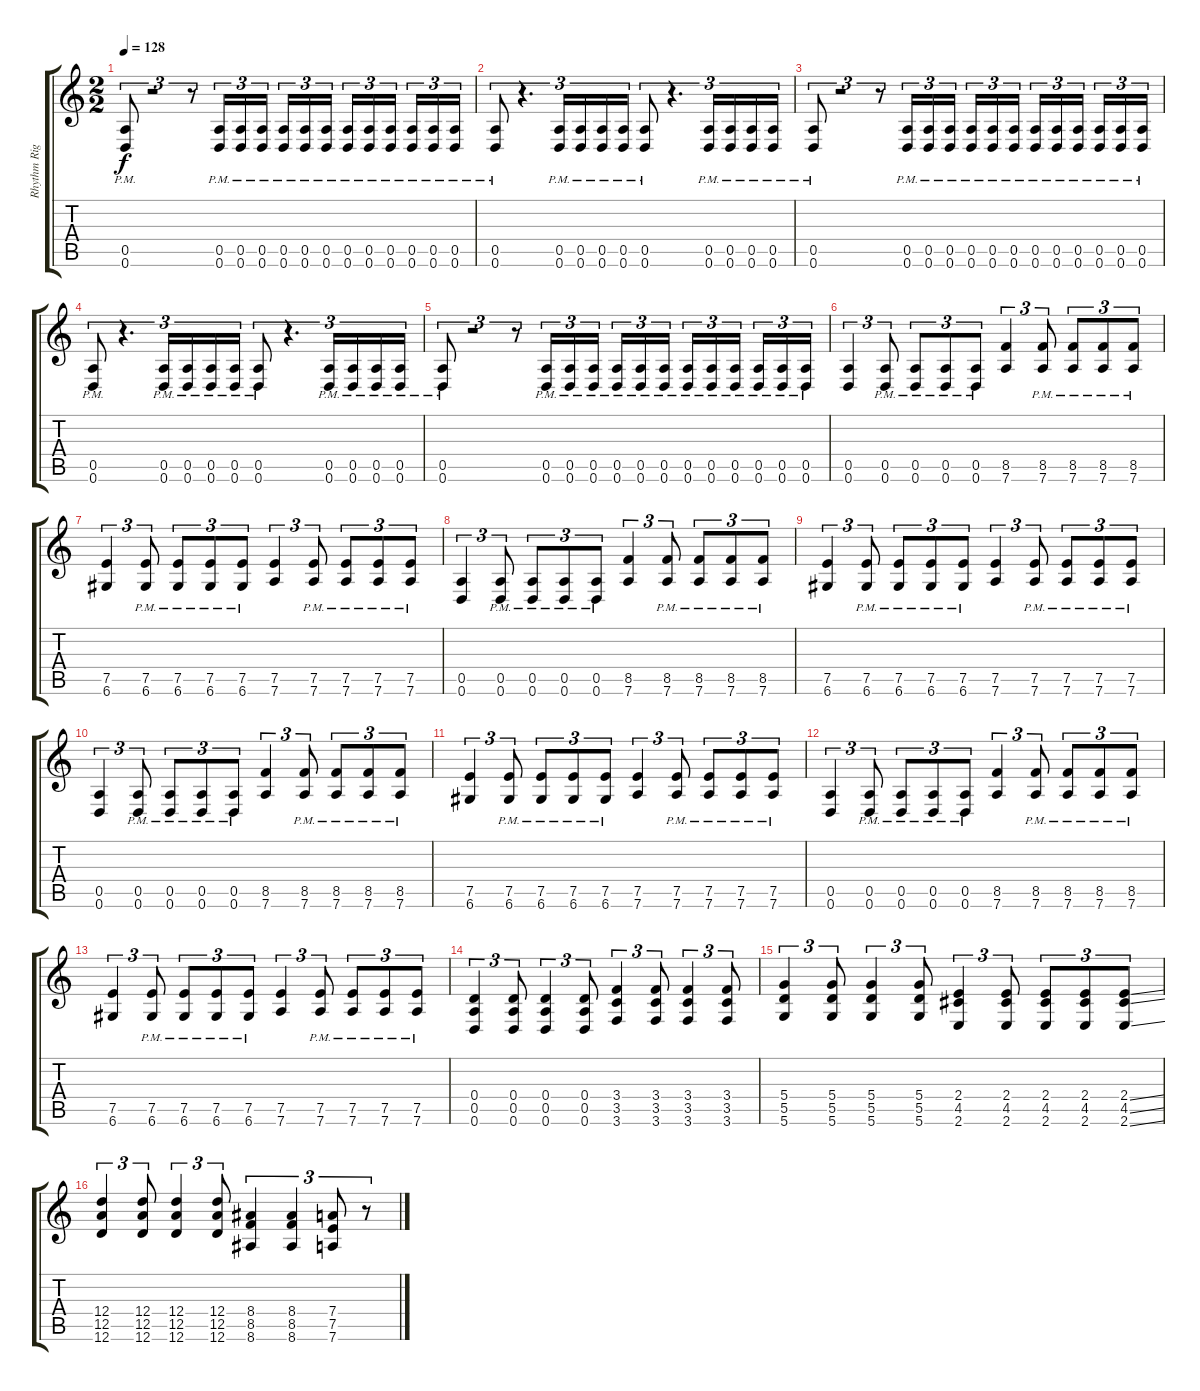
\track ("Rhythm Right" "Rhythm Rig") {instrument overdrivenguitar}
\staff {score tabs}
\tuning (E4 B3 G3 D3 A2 D2) {hide}
\ts (2 2)
\tempo 128
\clef g2
\ks c
(0.5{pm} 0.6).8{tu (3 2) dy f} r.2{tu (3 2)} r.8{tu (3 2)} (0.5{pm} 0.6).16{tu (3 2)} (0.5{pm} 0.6).16{tu (3 2)} (0.5{pm} 0.6).16{tu (3 2)} (0.5{pm} 0.6).16{tu (3 2)} (0.5{pm} 0.6).16{tu (3 2)} (0.5{pm} 0.6).16{tu (3 2)} (0.5{pm} 0.6).16{tu (3 2)} (0.5{pm} 0.6).16{tu (3 2)} (0.5{pm} 0.6).16{tu (3 2)} (0.5{pm} 0.6).16{tu (3 2)} (0.5{pm} 0.6).16{tu (3 2)} (0.5{pm} 0.6).16{tu (3 2)} |
(0.5{pm} 0.6).8{tu (3 2)} r.4{d tu (3 2)} (0.5{pm} 0.6).16{tu (3 2)} (0.5{pm} 0.6).16{tu (3 2)} (0.5{pm} 0.6).16{tu (3 2)} (0.5{pm} 0.6).16{tu (3 2)} (0.5{pm} 0.6).8{tu (3 2)} r.4{d tu (3 2)} (0.5{pm} 0.6).16{tu (3 2)} (0.5{pm} 0.6).16{tu (3 2)} (0.5{pm} 0.6).16{tu (3 2)} (0.5{pm} 0.6).16{tu (3 2)} |
(0.5{pm} 0.6).8{tu (3 2)} r.2{tu (3 2)} r.8{tu (3 2)} (0.5{pm} 0.6).16{tu (3 2)} (0.5{pm} 0.6).16{tu (3 2)} (0.5{pm} 0.6).16{tu (3 2)} (0.5{pm} 0.6).16{tu (3 2)} (0.5{pm} 0.6).16{tu (3 2)} (0.5{pm} 0.6).16{tu (3 2)} (0.5{pm} 0.6).16{tu (3 2)} (0.5{pm} 0.6).16{tu (3 2)} (0.5{pm} 0.6).16{tu (3 2)} (0.5{pm} 0.6).16{tu (3 2)} (0.5{pm} 0.6).16{tu (3 2)} (0.5{pm} 0.6).16{tu (3 2)} |
(0.5{pm} 0.6).8{tu (3 2)} r.4{d tu (3 2)} (0.5{pm} 0.6).16{tu (3 2)} (0.5{pm} 0.6).16{tu (3 2)} (0.5{pm} 0.6).16{tu (3 2)} (0.5{pm} 0.6).16{tu (3 2)} (0.5{pm} 0.6).8{tu (3 2)} r.4{d tu (3 2)} (0.5{pm} 0.6).16{tu (3 2)} (0.5{pm} 0.6).16{tu (3 2)} (0.5{pm} 0.6).16{tu (3 2)} (0.5{pm} 0.6).16{tu (3 2)} |
(0.5{pm} 0.6).8{tu (3 2)} r.2{tu (3 2)} r.8{tu (3 2)} (0.5{pm} 0.6).16{tu (3 2)} (0.5{pm} 0.6).16{tu (3 2)} (0.5{pm} 0.6).16{tu (3 2)} (0.5{pm} 0.6).16{tu (3 2)} (0.5{pm} 0.6).16{tu (3 2)} (0.5{pm} 0.6).16{tu (3 2)} (0.5{pm} 0.6).16{tu (3 2)} (0.5{pm} 0.6).16{tu (3 2)} (0.5{pm} 0.6).16{tu (3 2)} (0.5{pm} 0.6).16{tu (3 2)} (0.5{pm} 0.6).16{tu (3 2)} (0.5{pm} 0.6).16{tu (3 2)} |
(0.5 0.6).4{tu (3 2)} (0.5{pm} 0.6{pm}).8{tu (3 2)} (0.5{pm} 0.6{pm}).8{tu (3 2)} (0.5{pm} 0.6{pm}).8{tu (3 2)} (0.5{pm} 0.6{pm}).8{tu (3 2)} (8.5 7.6).4{tu (3 2)} (8.5{pm} 7.6{pm}).8{tu (3 2)} (8.5{pm} 7.6{pm}).8{tu (3 2)} (8.5{pm} 7.6{pm}).8{tu (3 2)} (8.5{pm} 7.6{pm}).8{tu (3 2)} |
(7.5 6.6).4{tu (3 2)} (7.5{pm} 6.6{pm}).8{tu (3 2)} (7.5{pm} 6.6{pm}).8{tu (3 2)} (7.5{pm} 6.6{pm}).8{tu (3 2)} (7.5{pm} 6.6{pm}).8{tu (3 2)} (7.5 7.6).4{tu (3 2)} (7.5{pm} 7.6{pm}).8{tu (3 2)} (7.5{pm} 7.6{pm}).8{tu (3 2)} (7.5{pm} 7.6{pm}).8{tu (3 2)} (7.5{pm} 7.6{pm}).8{tu (3 2)} |
(0.5 0.6).4{tu (3 2)} (0.5{pm} 0.6{pm}).8{tu (3 2)} (0.5{pm} 0.6{pm}).8{tu (3 2)} (0.5{pm} 0.6{pm}).8{tu (3 2)} (0.5{pm} 0.6{pm}).8{tu (3 2)} (8.5 7.6).4{tu (3 2)} (8.5{pm} 7.6{pm}).8{tu (3 2)} (8.5{pm} 7.6{pm}).8{tu (3 2)} (8.5{pm} 7.6{pm}).8{tu (3 2)} (8.5{pm} 7.6{pm}).8{tu (3 2)} |
(7.5 6.6).4{tu (3 2)} (7.5{pm} 6.6{pm}).8{tu (3 2)} (7.5{pm} 6.6{pm}).8{tu (3 2)} (7.5{pm} 6.6{pm}).8{tu (3 2)} (7.5{pm} 6.6{pm}).8{tu (3 2)} (7.5 7.6).4{tu (3 2)} (7.5{pm} 7.6{pm}).8{tu (3 2)} (7.5{pm} 7.6{pm}).8{tu (3 2)} (7.5{pm} 7.6{pm}).8{tu (3 2)} (7.5{pm} 7.6{pm}).8{tu (3 2)} |
(0.5 0.6).4{tu (3 2)} (0.5{pm} 0.6{pm}).8{tu (3 2)} (0.5{pm} 0.6{pm}).8{tu (3 2)} (0.5{pm} 0.6{pm}).8{tu (3 2)} (0.5{pm} 0.6{pm}).8{tu (3 2)} (8.5 7.6).4{tu (3 2)} (8.5{pm} 7.6{pm}).8{tu (3 2)} (8.5{pm} 7.6{pm}).8{tu (3 2)} (8.5{pm} 7.6{pm}).8{tu (3 2)} (8.5{pm} 7.6{pm}).8{tu (3 2)} |
(7.5 6.6).4{tu (3 2)} (7.5{pm} 6.6{pm}).8{tu (3 2)} (7.5{pm} 6.6{pm}).8{tu (3 2)} (7.5{pm} 6.6{pm}).8{tu (3 2)} (7.5{pm} 6.6{pm}).8{tu (3 2)} (7.5 7.6).4{tu (3 2)} (7.5{pm} 7.6{pm}).8{tu (3 2)} (7.5{pm} 7.6{pm}).8{tu (3 2)} (7.5{pm} 7.6{pm}).8{tu (3 2)} (7.5{pm} 7.6{pm}).8{tu (3 2)} |
(0.5 0.6).4{tu (3 2)} (0.5{pm} 0.6{pm}).8{tu (3 2)} (0.5{pm} 0.6{pm}).8{tu (3 2)} (0.5{pm} 0.6{pm}).8{tu (3 2)} (0.5{pm} 0.6{pm}).8{tu (3 2)} (8.5 7.6).4{tu (3 2)} (8.5{pm} 7.6{pm}).8{tu (3 2)} (8.5{pm} 7.6{pm}).8{tu (3 2)} (8.5{pm} 7.6{pm}).8{tu (3 2)} (8.5{pm} 7.6{pm}).8{tu (3 2)} |
(7.5 6.6).4{tu (3 2)} (7.5{pm} 6.6{pm}).8{tu (3 2)} (7.5{pm} 6.6{pm}).8{tu (3 2)} (7.5{pm} 6.6{pm}).8{tu (3 2)} (7.5{pm} 6.6{pm}).8{tu (3 2)} (7.5 7.6).4{tu (3 2)} (7.5{pm} 7.6{pm}).8{tu (3 2)} (7.5{pm} 7.6{pm}).8{tu (3 2)} (7.5{pm} 7.6{pm}).8{tu (3 2)} (7.5{pm} 7.6{pm}).8{tu (3 2)} |
(0.4 0.5 0.6).4{tu (3 2)} (0.4 0.5 0.6).8{tu (3 2)} (0.4 0.5 0.6).4{tu (3 2)} (0.4 0.5 0.6).8{tu (3 2)} (3.4 3.5 3.6).4{tu (3 2)} (3.4 3.5 3.6).8{tu (3 2)} (3.4 3.5 3.6).4{tu (3 2)} (3.4 3.5 3.6).8{tu (3 2)} |
(5.4 5.5 5.6).4{tu (3 2)} (5.4 5.5 5.6).8{tu (3 2)} (5.4 5.5 5.6).4{tu (3 2)} (5.4 5.5 5.6).8{tu (3 2)} (2.4 4.5 2.6).4{tu (3 2)} (2.4 4.5 2.6).8{tu (3 2)} (2.4 4.5 2.6).8{tu (3 2)} (2.4 4.5 2.6).8{tu (3 2)} (2.4{ss} 4.5{ss} 2.6{ss}).8{tu (3 2)} |
(12.4 12.5 12.6).4{tu (3 2)} (12.4 12.5 12.6).8{tu (3 2)} (12.4 12.5 12.6).4{tu (3 2)} (12.4 12.5 12.6).8{tu (3 2)} (8.4 8.5 8.6).4{tu (3 2)} (8.4 8.5 8.6).4{tu (3 2)} (7.4 7.5 7.6).8{tu (3 2)} r.8{tu (3 2)}
